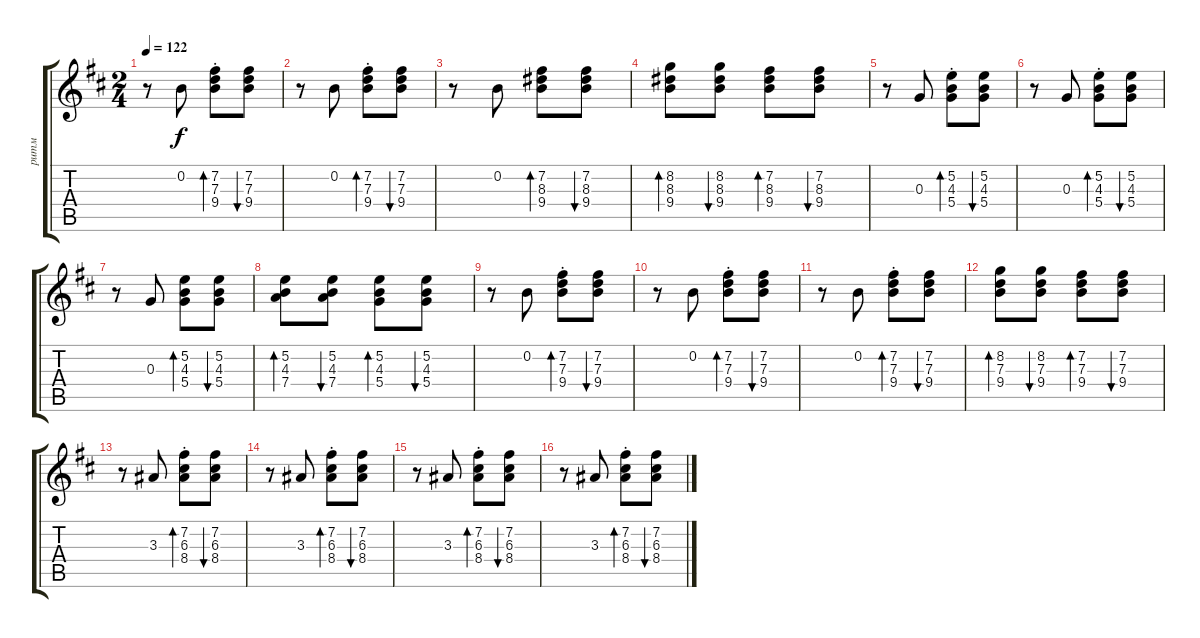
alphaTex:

\track ("ритм" "ритм") {instrument acousticguitarsteel}
\staff {score tabs}
\tuning (Bb5 B3 G3 D3 A2 E2) {hide}
\ts (2 4)
\tempo 122
\clef g2
\ks bminor
r.8{dy f} 0.2.8 (7.2{st} 7.3{st} 9.4{st}).8{bd 120} (7.2 7.3 9.4).8{bu 120} |
r.8 0.2.8 (7.2{st} 7.3{st} 9.4{st}).8{bd 120} (7.2 7.3 9.4).8{bu 120} |
r.8 0.2.8 (7.2 8.3 9.4).8{bd 120} (7.2 8.3 9.4).8{bu 120} |
(8.2 8.3 9.4).8{bd 120} (8.2 8.3 9.4).8{bu 120} (7.2 8.3 9.4).8{bd 120} (7.2 8.3 9.4).8{bu 120} |
r.8 0.3.8 (5.2{st} 4.3{st} 5.4{st}).8{bd 120} (5.2 4.3 5.4).8{bu 120} |
r.8 0.3.8 (5.2{st} 4.3{st} 5.4{st}).8{bd 120} (5.2 4.3 5.4).8{bu 120} |
r.8 0.3.8 (5.2 4.3 5.4).8{bd 120} (5.2 4.3 5.4).8{bu 120} |
(5.2 4.3 7.4).8{bd 120} (5.2 4.3 7.4).8{bu 120} (5.2 4.3 5.4).8{bd 120} (5.2 4.3 5.4).8{bu 120} |
r.8 0.2.8 (7.2{st} 7.3{st} 9.4{st}).8{bd 120} (7.2 7.3 9.4).8{bu 120} |
r.8 0.2.8 (7.2{st} 7.3{st} 9.4{st}).8{bd 120} (7.2 7.3 9.4).8{bu 120} |
r.8 0.2.8 (7.2{st} 7.3{st} 9.4{st}).8{bd 120} (7.2 7.3 9.4).8{bu 120} |
(8.2 7.3 9.4).8{bd 120} (8.2 7.3 9.4).8{bu 120} (7.2 7.3 9.4).8{bd 120} (7.2 7.3 9.4).8{bu 120} |
r.8 3.3.8 (7.2{st} 6.3{st} 8.4{st}).8{bd 120} (7.2 6.3 8.4).8{bu 120} |
r.8 3.3.8 (7.2{st} 6.3{st} 8.4{st}).8{bd 120} (7.2 6.3 8.4).8{bu 120} |
r.8 3.3.8 (7.2{st} 6.3{st} 8.4{st}).8{bd 120} (7.2 6.3 8.4).8{bu 120} |
r.8 3.3.8 (7.2{st} 6.3{st} 8.4{st}).8{bd 120} (7.2 6.3 8.4).8{bu 120}
